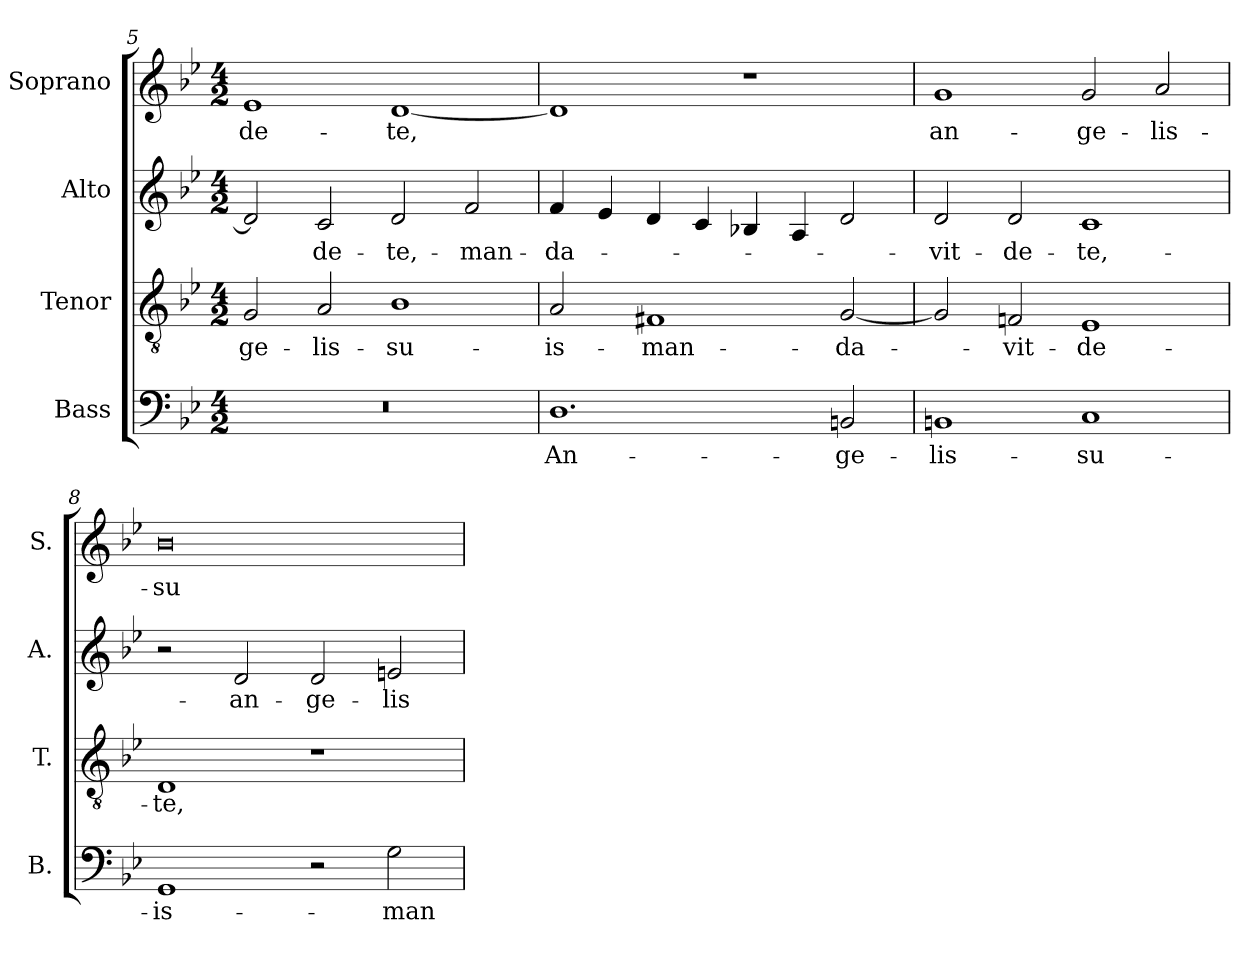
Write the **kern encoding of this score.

**kern	**text	**kern	**text	**kern	**text	**kern	**text
*part4	*part4	*part3	*part3	*part2	*part2	*part1	*part1
*staff4	*staff4	*staff3	*staff3	*staff2	*staff2	*staff1	*staff1
*I"Bass	*	*I"Tenor	*	*I"Alto	*	*I"Soprano	*
*I'B.	*	*I'T.	*	*I'A.	*	*I'S.	*
*clefF4	*	*clefGv2	*	*clefG2	*	*clefG2	*
*	*	*ITrd7c12	*	*	*	*	*
*k[b-e-]	*	*k[b-e-]	*	*k[b-e-]	*	*k[b-e-]	*
*B-:	*	*B-:	*	*B-:	*	*B-:	*
*M4/2	*	*M4/2	*	*M4/2	*	*M4/2	*
=5	=5	=5	=5	=5	=5	=5	=5
!LO:N:vis=1	!	!	!	!	!	!	!
!	!	!	!LO:LY:b:color=#000000	!	!	!	!
!	!	!	!	!	!	!	!LO:LY:b:color=#000000
0r	.	2GGi/	-ge-	2di/]	.	1e-i	-de-
!	!	!	!LO:LY:b:color=#000000	!	!	!	!
!	!	!	!	!	!LO:LY:b:color=#000000	!	!
.	.	2AAi/	-lis-	2ci/	de-	.	.
!	!	!	!LO:LY:b:color=#000000	!	!	!	!
!	!	!	!	!	!LO:LY:b:color=#000000	!	!
!	!	!	!	!	!	!	!LO:LY:b:color=#000000
.	.	1BB-i	-su-	2di/	-te,-	[1di	-te,
!	!	!	!	!	!LO:LY:b:color=#000000	!	!
.	.	.	.	2fi/	-man-	.	.
=6	=6	=6	=6	=6	=6	=6	=6
!	!LO:LY:b:color=#000000	!	!	!	!	!	!
!	!	!	!LO:LY:b:color=#000000	!	!	!	!
!	!	!	!	!	!LO:LY:b:color=#000000	!	!
1.Di	An-	2AAi/	-is-	4fi/	-da-	1di]	.
.	.	.	.	4e-i/	.	.	.
!	!	!	!LO:LY:b:color=#000000	!	!	!	!
.	.	1FF#Xi	-man-	4di/	.	.	.
.	.	.	.	4ci/	.	.	.
.	.	.	.	4B-Xi/	.	1r	.
.	.	.	.	4Ai/	.	.	.
!	!LO:LY:b:color=#000000	!	!	!	!	!	!
!	!	!	!LO:LY:b:color=#000000	!	!	!	!
2BBni/	-ge-	[2GGi/	-da-	2di/	.	.	.
=7	=7	=7	=7	=7	=7	=7	=7
!	!LO:LY:b:color=#000000	!	!	!	!	!	!
!	!	!	!	!	!LO:LY:b:color=#000000	!	!
!	!	!	!	!	!	!	!LO:LY:b:color=#000000
1BBni	-lis-	2GGi/]	.	2di/	-vit-	1gi	an-
!	!	!	!LO:LY:b:color=#000000	!	!	!	!
!	!	!	!	!	!LO:LY:b:color=#000000	!	!
.	.	2FFni/	-vit-	2di/	-de-	.	.
!	!LO:LY:b:color=#000000	!	!	!	!	!	!
!	!	!	!LO:LY:b:color=#000000	!	!	!	!
!	!	!	!	!	!LO:LY:b:color=#000000	!	!
!	!	!	!	!	!	!	!LO:LY:b:color=#000000
1Ci	-su-	1EE-i	-de-	1ci	-te,-	2gi/	-ge-
!	!	!	!	!	!	!	!LO:LY:b:color=#000000
.	.	.	.	.	.	2ai/	-lis-
!!LO:LB:g=z
=8	=8	=8	=8	=8	=8	=8	=8
!	!LO:LY:b:color=#000000	!	!	!	!	!	!
!	!	!	!LO:LY:b:color=#000000	!	!	!	!
!	!	!	!	!	!	!	!LO:LY:b:color=#000000
1GGi	-is-	1DDi	-te,-	2r	.	0b-i	-su-
!	!	!	!	!	!LO:LY:b:color=#000000	!	!
.	.	.	.	2di/	-an-	.	.
!	!	!	!	!	!LO:LY:b:color=#000000	!	!
2r	.	1r	.	2di/	-ge-	.	.
!	!LO:LY:b:color=#000000	!	!	!	!	!	!
!	!	!	!	!	!LO:LY:b:color=#000000	!	!
2Gi\	-man-	.	.	2eni/	-lis-	.	.
=	=	=	=	=	=	=	=
*-	*-	*-	*-	*-	*-	*-	*-
